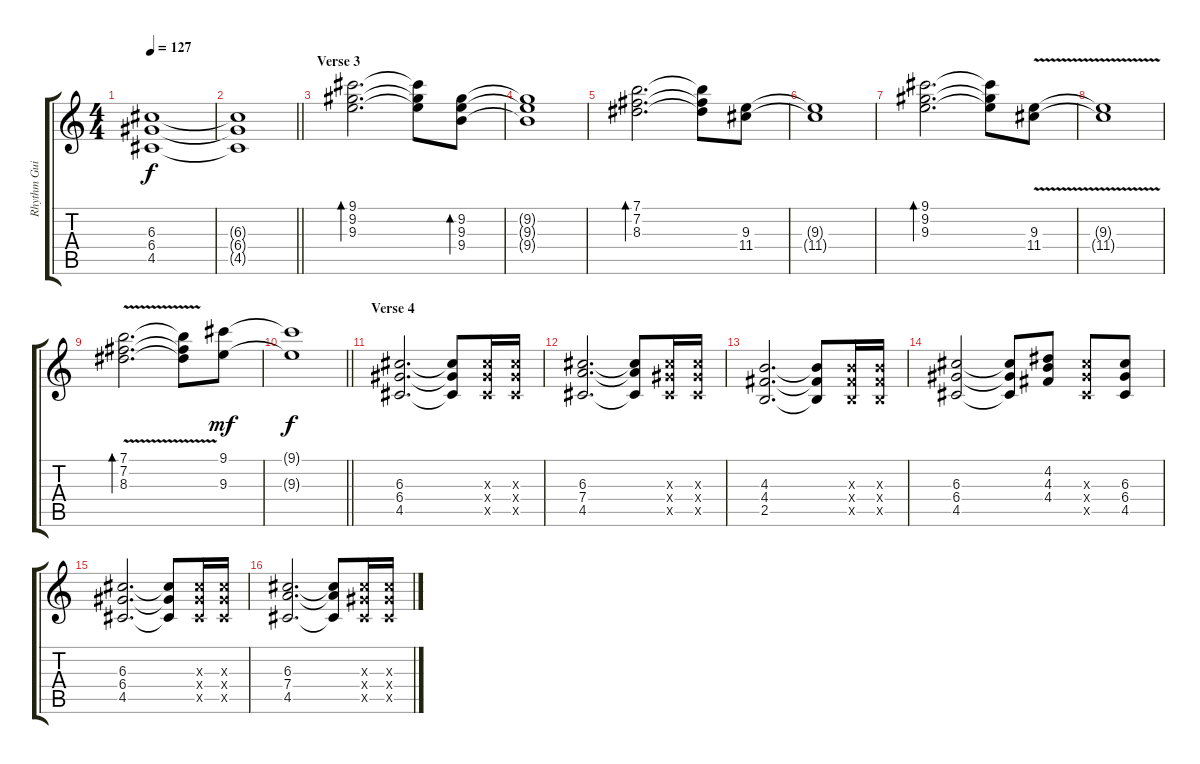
\track ("Rhythm Guitar" "Rhythm Gui") {instrument overdrivenguitar}
\staff {score tabs}
\tuning (E4 B3 G3 D3 A2 E2) {hide}
\ts (4 4)
\tempo 127
\clef g2
\ks c
(6.3 6.4 4.5).1{dy f} |
\barLineRight lightlight
(6.3{t} 6.4{t} 4.5{t}).1 |
\section ("" "Verse 3")
(9.1 9.2 9.3).2{d bd 240 instrument electricguitarclean} (9.1{t} 9.2{t} 9.3{t}).8 (9.2 9.3 9.4).8{bd 120} |
(9.2{t} 9.3{t} 9.4{t}).1 |
(7.1 7.2 8.3).2{d bd 120} (7.1{t} 7.2{t} 8.3{t}).8 (9.3 11.4).8 |
(9.3{t} 11.4{t}).1 |
(9.1 9.2 9.3).2{d bd 120} (9.1{t} 9.2{t} 9.3{t}).8 (9.3{v} 11.4{v}).8 |
(9.3{t} 11.4{t}).1 |
(7.1{v} 7.2 8.3{v}).2{d bd 120} (7.1{t} 7.2{t} 8.3{t}).8 (9.1 9.3).8{dy mf} |
\barLineRight lightlight
(9.1{t} 9.3{t}).1{dy f} |
\section ("" "Verse 4")
(6.3 6.4 4.5).2{d instrument overdrivenguitar} (6.3{t} 6.4{t} 4.5{t}).8 (6.3{x} 6.4{x} 4.5{x}).16 (6.3{x} 6.4{x} 4.5{x}).16 |
(6.3 7.4 4.5).2{d} (6.3{t} 7.4{t} 4.5{t}).8 (6.3{x} 6.4{x} 4.5{x}).16 (6.3{x} 6.4{x} 4.5{x}).16 |
(4.3 4.4 2.5).2{d} (4.3{t} 4.4{t} 2.5{t}).8 (4.3{x} 4.4{x} 2.5{x}).16 (4.3{x} 4.4{x} 2.5{x}).16 |
(6.3 6.4 4.5).2 (6.3{t} 6.4{t} 4.5{t}).8 (4.2 4.3 4.4).8 (6.3{x} 6.4{x} 4.5{x}).8 (6.3 6.4 4.5).8 |
(6.3 6.4 4.5).2{d} (6.3{t} 6.4{t} 4.5{t}).8 (6.3{x} 6.4{x} 4.5{x}).16 (6.3{x} 6.4{x} 4.5{x}).16 |
(6.3 7.4 4.5).2{d} (6.3{t} 7.4{t} 4.5{t}).8 (6.3{x} 6.4{x} 4.5{x}).16 (6.3{x} 6.4{x} 4.5{x}).16
